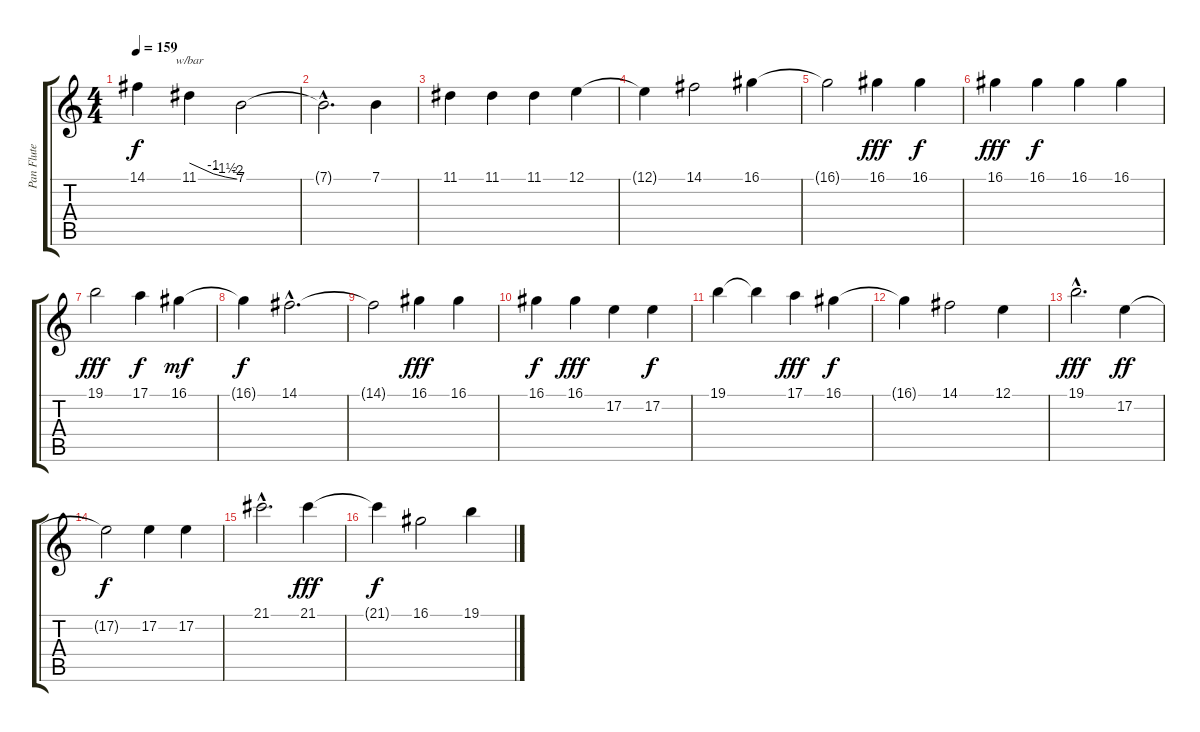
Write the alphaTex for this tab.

\track ("Pan Flute" "Pan Flute") {instrument panflute}
\staff {score tabs}
\tuning (E4 B3 G3 D3 A2 E2) {hide}
\ts (4 4)
\tempo 159
\clef g2
\ks c
14.1{t}.4{dy f} 11.1.4{tbe (custom default 0 0 30 -4 45 -6 60 -8)} 7.1.2 |
7.1{hac t}.2{d} 7.1.4 |
11.1.4 11.1.4 11.1.4 12.1.4 |
12.1{t}.4 14.1.2 16.1.4 |
16.1{t}.2{instrument panflute} 16.1.4{dy fff} 16.1.4{dy f} |
16.1.4{dy fff} 16.1.4{dy f} 16.1.4 16.1.4 |
19.1.2{dy fff} 17.1.4{dy f} 16.1.4{dy mf} |
16.1{t}.4{dy f} 14.1{hac}.2{d} |
14.1{t}.2 16.1.4{dy fff} 16.1.4 |
16.1.4{dy f} 16.1.4{dy fff} 17.2.4 17.2.4{dy f} |
19.1.4 19.1{t}.4 17.1.4{dy fff} 16.1.4{dy f} |
16.1{t}.4 14.1.2 12.1.4 |
19.1{hac}.2{d dy fff} 17.2.4{dy ff} |
17.2{t}.2{dy f} 17.2.4 17.2.4 |
21.1{hac}.2{d} 21.1.4{dy fff} |
21.1{t}.4{dy f} 16.1.2 19.1.4
